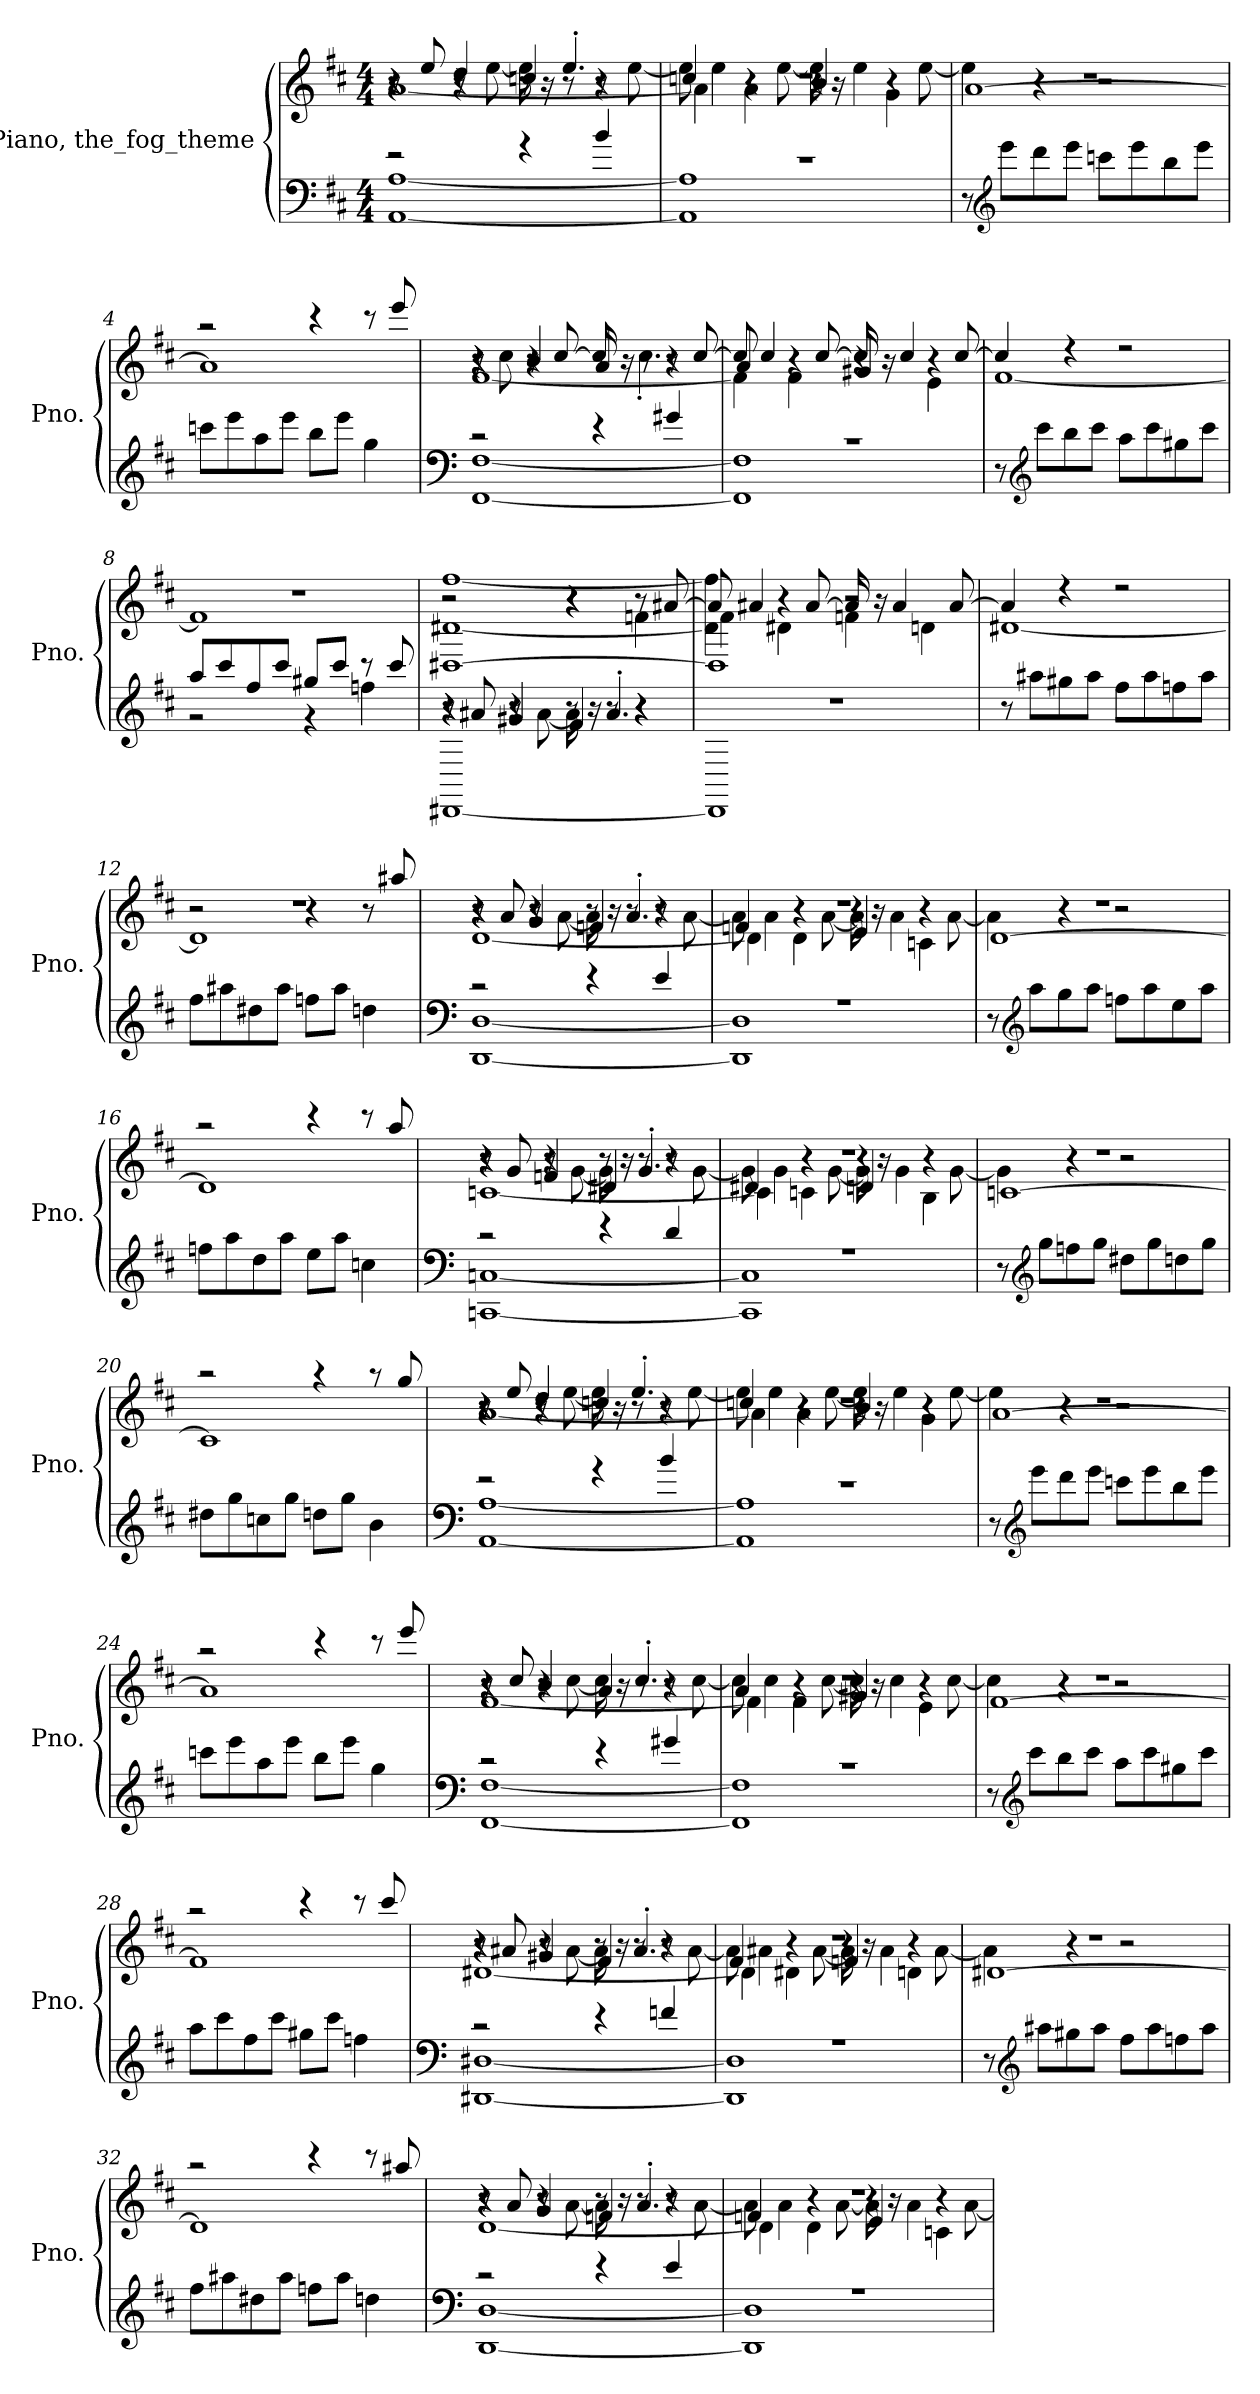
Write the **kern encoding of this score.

**kern	**kern
*part1	*part1
*staff2	*staff1
*I"Piano, the_fog_theme	*
*I'Pno.	*
*clefF4	*clefG2
*k[f#c#]	*k[f#c#]
*M4/4	*M4/4
=1	=1
*^	*^
*	*	*	*^
*	*	*	*	*^
2r	[1AA [1A	8r	4r	4r	[1a
.	.	8ee/	.	.	.
.	.	4r	8r	4dd/	.
.	.	.	[8ee\	.	.
4r	.	8r	16ee\]	4ccn/	.
.	.	.	16r	.	.
.	.	4.ee'/	8r	.	.
4b/	.	.	8r	4r	.
.	.	.	[8ee\	.	.
=2	=2	=2	=2	=2	=2
1r	1AA] 1A]	1r	8ee\]	4ccn/	4a\]
.	.	.	4ee\	.	.
.	.	.	.	4r	4a\
.	.	.	[8ee\	.	.
.	.	.	16ee\]	4b/	4r
.	.	.	16r	.	.
.	.	.	4ee\	.	.
.	.	.	.	4r	4g\
.	.	.	[8ee\	.	.
*v	*v	*	*	*	*
*	*	*	*v	*v
=3	=3	=3	=3
8r	1r	4ee\]	[1a
*clefG2	*	*	*
8eee\L	.	.	.
8ddd\	.	4r	.
8eee\J	.	.	.
8cccn\L	.	2r	.
8eee\	.	.	.
8bb\	.	.	.
8eee\J	.	.	.
*	*	*v	*v
!!LO:LB:g=z
=4	=4	=4
8cccn\L	2r	1a]
8eee\	.	.
8aa\	.	.
8eee\J	.	.
8bb\L	4r	.
8eee\J	.	.
4gg\	8r	.
.	8eee/	.
*	*v	*v
=5	=5
*clefF4	*
*^	*^
*	*	*	*^
*	*	*	*	*^
2r	[1FF# [1F#	4r	8r	4r	[1f#
.	.	.	8cc#\	.	.
.	.	8r	4r	4b/	.
.	.	[8cc#/	.	.	.
4r	.	16cc#/]	8r	4a/	.
.	.	16r	.	.	.
.	.	8r	4.cc#'\	.	.
4g#X/	.	8r	.	4r	.
.	.	[8cc#/	.	.	.
*	*	*	*	*v	*v
=6	=6	=6	=6	=6
1r	1FF#] 1F#]	8cc#/]	4a/	4f#\]
.	.	4cc#/	.	.
.	.	.	4r	4f#\
.	.	[8cc#/	.	.
.	.	16cc#/]	4g#X/	4r
.	.	16r	.	.
.	.	4cc#/	.	.
.	.	.	4r	4e\
.	.	[8cc#/	.	.
*v	*v	*	*	*
*	*	*v	*v
!!LO:LB:g=z
=7	=7	=7
8r	4cc#/]	[1f#
*clefG2	*	*
8ccc#\L	.	.
8bb\	4r	.
8ccc#\J	.	.
8aa\L	2r	.
8ccc#\	.	.
8gg#X\	.	.
8ccc#\J	.	.
=8	=8	=8
*^	*	*
8aa/L	2r	1r	1f#]
8ccc#/	.	.	.
8ff#/	.	.	.
8ccc#/J	.	.	.
8gg#X/L	4r	.	.
8ccc#/J	.	.	.
8r	4ffn\	.	.
8ccc#/	.	.	.
=9	=9	=9	=9
*^	*^	*^	*^
8r	4r	4r	[1DD#X	2r	[1d#X [1ff#	[1D#X	2r
8a#X/	.	.	.	.	.	.	.
4r	8r	4g#X/	.	.	.	.	.
.	[8a#\	.	.	.	.	.	.
8r	16a#\]	4f#/	.	4r	.	.	4r
.	16r	.	.	.	.	.	.
4.a#'/	8r	.	.	.	.	.	.
.	4r	4r	.	8r	.	.	4fn\
.	.	.	.	[8a#X/	.	.	.
*	*v	*v	*v	*	*	*	*
!!LO:LB:g=z	!!	!!	!!
=10	=10	=10	=10	=10	=10
1r	1DD#]	8a#/]	4d#\] 4ff#\]	1D#]	4f#\
.	.	4a#X/	.	.	.
.	.	.	4r	.	4d#X\
.	.	[8a#/	.	.	.
.	.	16a#/]	2r	.	4fn\
.	.	16r	.	.	.
.	.	4a#/	.	.	.
.	.	.	.	.	4dn\
.	.	[8a#/	.	.	.
*v	*v	*	*	*	*
*	*	*v	*v	*v
=11	=11	=11
8r	4a#/]	[1d#X
8aa#X\L	.	.
8gg#X\	4r	.
8aa#\J	.	.
8ff#\L	2r	.
8aa#\	.	.
8ffn\	.	.
8aa#\J	.	.
=12	=12	=12
*	*	*^
8ff#\L	1r	1d#]	2r
8aa#X\	.	.	.
8dd#X\	.	.	.
8aa#\J	.	.	.
8ffn\L	.	.	4r
8aa#\J	.	.	.
4ddn\	.	.	8r
.	.	.	8aa#X/
*	*v	*v	*v
!!LO:LB:g=z
=13	=13
*clefF4	*
*^	*^
*	*	*	*^
*	*	*	*	*^
2r	[1DD [1D	8r	4r	4r	[1d
.	.	8a/	.	.	.
.	.	4r	8r	4g/	.
.	.	.	[8a\	.	.
4r	.	8r	16a\]	4fn/	.
.	.	.	16r	.	.
.	.	4.a'/	8r	.	.
4e/	.	.	8r	4r	.
.	.	.	[8a\	.	.
=14	=14	=14	=14	=14	=14
1r	1DD] 1D]	1r	8a\]	4fn/	4d\]
.	.	.	4a\	.	.
.	.	.	.	4r	4d\
.	.	.	[8a\	.	.
.	.	.	16a\]	4e/	4r
.	.	.	16r	.	.
.	.	.	4a\	.	.
.	.	.	.	4r	4cn\
.	.	.	[8a\	.	.
*v	*v	*	*	*	*
*	*	*	*v	*v
=15	=15	=15	=15
8r	1r	4a\]	[1d
*clefG2	*	*	*
8aa\L	.	.	.
8gg\	.	4r	.
8aa\J	.	.	.
8ffn\L	.	2r	.
8aa\	.	.	.
8ee\	.	.	.
8aa\J	.	.	.
*	*	*v	*v
=16	=16	=16
8ffn\L	2r	1d]
8aa\	.	.
8dd\	.	.
8aa\J	.	.
8ee\L	4r	.
8aa\J	.	.
4ccn\	8r	.
.	8aa/	.
*	*v	*v
!!LO:LB:g=z
=17	=17
*clefF4	*
*^	*^
*	*	*	*^
*	*	*	*	*^
2r	[1CCn [1Cn	8r	4r	4r	[1cn
.	.	8g/	.	.	.
.	.	4r	8r	4fn/	.
.	.	.	[8g\	.	.
4r	.	8r	16g\]	4d#X/	.
.	.	.	16r	.	.
.	.	4.g'/	8r	.	.
4d/	.	.	8r	4r	.
.	.	.	[8g\	.	.
=18	=18	=18	=18	=18	=18
1r	1CC] 1C]	1r	8g\]	4d#X/	4c\]
.	.	.	4g\	.	.
.	.	.	.	4r	4cn\
.	.	.	[8g\	.	.
.	.	.	16g\]	4dn/	4r
.	.	.	16r	.	.
.	.	.	4g\	.	.
.	.	.	.	4r	4B\
.	.	.	[8g\	.	.
*v	*v	*	*	*	*
*	*	*	*v	*v
=19	=19	=19	=19
8r	1r	4g\]	[1cn
*clefG2	*	*	*
8gg\L	.	.	.
8ffn\	.	4r	.
8gg\J	.	.	.
8dd#X\L	.	2r	.
8gg\	.	.	.
8ddn\	.	.	.
8gg\J	.	.	.
*	*	*v	*v
!!LO:PB:g=z
=20	=20	=20
8dd#X\L	2r	1c]
8gg\	.	.
8ccn\	.	.
8gg\J	.	.
8ddn\L	4r	.
8gg\J	.	.
4b\	8r	.
.	8gg/	.
*	*v	*v
=21	=21
*clefF4	*
*^	*^
*	*	*	*^
*	*	*	*	*^
2r	[1AA [1A	8r	4r	4r	[1a
.	.	8ee/	.	.	.
.	.	4r	8r	4dd/	.
.	.	.	[8ee\	.	.
4r	.	8r	16ee\]	4ccn/	.
.	.	.	16r	.	.
.	.	4.ee'/	8r	.	.
4b/	.	.	8r	4r	.
.	.	.	[8ee\	.	.
=22	=22	=22	=22	=22	=22
1r	1AA] 1A]	1r	8ee\]	4ccn/	4a\]
.	.	.	4ee\	.	.
.	.	.	.	4r	4a\
.	.	.	[8ee\	.	.
.	.	.	16ee\]	4b/	4r
.	.	.	16r	.	.
.	.	.	4ee\	.	.
.	.	.	.	4r	4g\
.	.	.	[8ee\	.	.
*v	*v	*	*	*	*
*	*	*	*v	*v
!!LO:LB:g=z
=23	=23	=23	=23
8r	1r	4ee\]	[1a
*clefG2	*	*	*
8eee\L	.	.	.
8ddd\	.	4r	.
8eee\J	.	.	.
8cccn\L	.	2r	.
8eee\	.	.	.
8bb\	.	.	.
8eee\J	.	.	.
*	*	*v	*v
=24	=24	=24
8cccn\L	2r	1a]
8eee\	.	.
8aa\	.	.
8eee\J	.	.
8bb\L	4r	.
8eee\J	.	.
4gg\	8r	.
.	8eee/	.
*	*v	*v
=25	=25
*clefF4	*
*^	*^
*	*	*	*^
*	*	*	*	*^
2r	[1FF# [1F#	8r	4r	4r	[1f#
.	.	8cc#/	.	.	.
.	.	4r	8r	4b/	.
.	.	.	[8cc#\	.	.
4r	.	8r	16cc#\]	4a/	.
.	.	.	16r	.	.
.	.	4.cc#'/	8r	.	.
4g#X/	.	.	8r	4r	.
.	.	.	[8cc#\	.	.
!!LO:LB:g=z	!!	!!	!!
=26	=26	=26	=26	=26	=26
1r	1FF#] 1F#]	1r	8cc#\]	4a/	4f#\]
.	.	.	4cc#\	.	.
.	.	.	.	4r	4f#\
.	.	.	[8cc#\	.	.
.	.	.	16cc#\]	4g#X/	4r
.	.	.	16r	.	.
.	.	.	4cc#\	.	.
.	.	.	.	4r	4e\
.	.	.	[8cc#\	.	.
*v	*v	*	*	*	*
*	*	*	*v	*v
=27	=27	=27	=27
8r	1r	4cc#\]	[1f#
*clefG2	*	*	*
8ccc#\L	.	.	.
8bb\	.	4r	.
8ccc#\J	.	.	.
8aa\L	.	2r	.
8ccc#\	.	.	.
8gg#X\	.	.	.
8ccc#\J	.	.	.
*	*	*v	*v
=28	=28	=28
8aa\L	2r	1f#]
8ccc#\	.	.
8ff#\	.	.
8ccc#\J	.	.
8gg#X\L	4r	.
8ccc#\J	.	.
4ffn\	8r	.
.	8ccc#/	.
*	*v	*v
!!LO:LB:g=z
=29	=29
*clefF4	*
*^	*^
*	*	*	*^
*	*	*	*	*^
2r	[1DD#X [1D#X	8r	4r	4r	[1d#X
.	.	8a#X/	.	.	.
.	.	4r	8r	4g#X/	.
.	.	.	[8a#\	.	.
4r	.	8r	16a#\]	4f#/	.
.	.	.	16r	.	.
.	.	4.a#'/	8r	.	.
4fn/	.	.	8r	4r	.
.	.	.	[8a#\	.	.
=30	=30	=30	=30	=30	=30
1r	1DD#] 1D#]	1r	8a#\]	4f#/	4d#\]
.	.	.	4a#X\	.	.
.	.	.	.	4r	4d#X\
.	.	.	[8a#\	.	.
.	.	.	16a#\]	4fn/	4r
.	.	.	16r	.	.
.	.	.	4a#\	.	.
.	.	.	.	4r	4dn\
.	.	.	[8a#\	.	.
*v	*v	*	*	*	*
*	*	*	*v	*v
=31	=31	=31	=31
8r	1r	4a#\]	[1d#X
*clefG2	*	*	*
8aa#X\L	.	.	.
8gg#X\	.	4r	.
8aa#\J	.	.	.
8ff#\L	.	2r	.
8aa#\	.	.	.
8ffn\	.	.	.
8aa#\J	.	.	.
*	*	*v	*v
!!LO:LB:g=z
=32	=32	=32
8ff#\L	2r	1d#]
8aa#X\	.	.
8dd#X\	.	.
8aa#\J	.	.
8ffn\L	4r	.
8aa#\J	.	.
4ddn\	8r	.
.	8aa#X/	.
*	*v	*v
=33	=33
*clefF4	*
*^	*^
*	*	*	*^
*	*	*	*	*^
2r	[1DD [1D	8r	4r	4r	[1d
.	.	8a/	.	.	.
.	.	4r	8r	4g/	.
.	.	.	[8a\	.	.
4r	.	8r	16a\]	4fn/	.
.	.	.	16r	.	.
.	.	4.a'/	8r	.	.
4e/	.	.	8r	4r	.
.	.	.	[8a\	.	.
=34	=34	=34	=34	=34	=34
1r	1DD] 1D]	1r	8a\]	4fn/	4d\]
.	.	.	4a\	.	.
.	.	.	.	4r	4d\
.	.	.	[8a\	.	.
.	.	.	16a\]	4e/	4r
.	.	.	16r	.	.
.	.	.	4a\	.	.
.	.	.	.	4r	4cn\
.	.	.	[8a\	.	.
*v	*v	*	*	*	*
*	*v	*v	*v	*v
=	=
*-	*-
